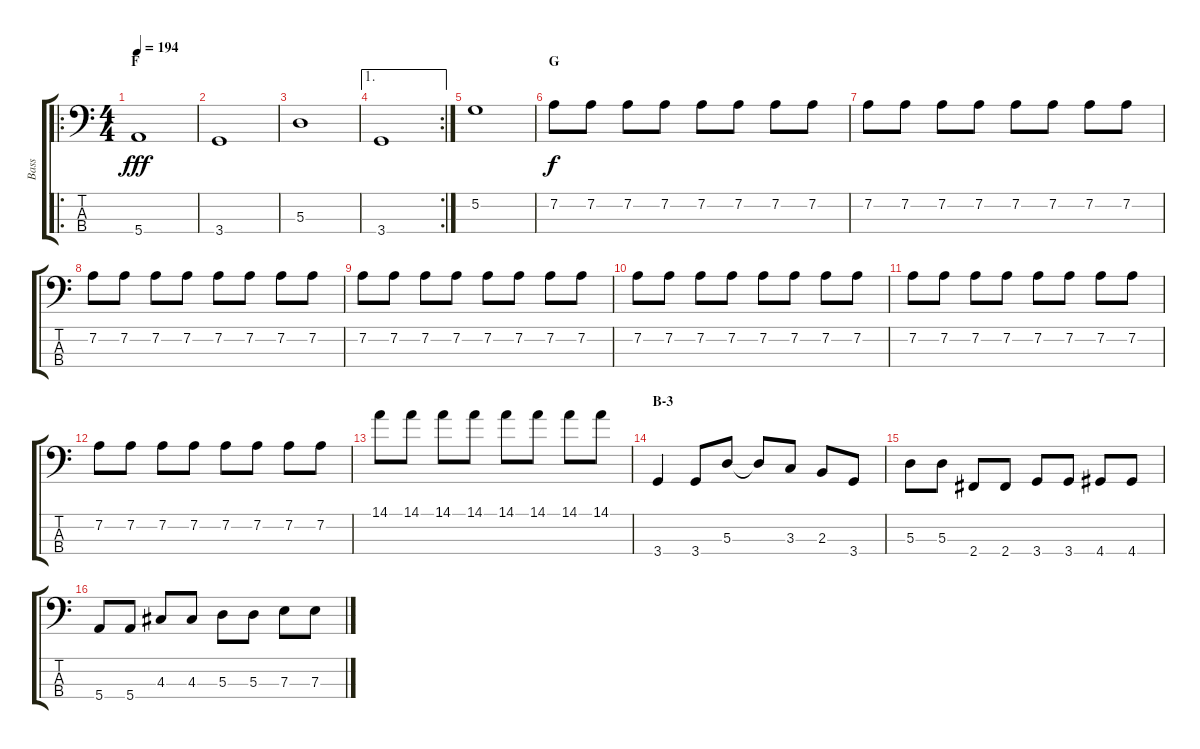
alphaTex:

\track ("Bass" "Bass") {instrument electricbasspick}
\staff {score tabs}
\tuning (G2 D2 A1 E1) {hide}
\ro
\ts (4 4)
\section ("" "F")
\tempo 194
\clef f4
\ks c
5.4.1{dy fff} |
3.4.1 |
5.3.1 |
\ae 1
\rc 2
3.4.1 |
5.2.1 |
\section ("" "G")
7.2.8{dy f} 7.2.8 7.2.8 7.2.8 7.2.8 7.2.8 7.2.8 7.2.8 |
7.2.8 7.2.8 7.2.8 7.2.8 7.2.8 7.2.8 7.2.8 7.2.8 |
7.2.8 7.2.8 7.2.8 7.2.8 7.2.8 7.2.8 7.2.8 7.2.8 |
7.2.8 7.2.8 7.2.8 7.2.8 7.2.8 7.2.8 7.2.8 7.2.8 |
7.2.8 7.2.8 7.2.8 7.2.8 7.2.8 7.2.8 7.2.8 7.2.8 |
7.2.8 7.2.8 7.2.8 7.2.8 7.2.8 7.2.8 7.2.8 7.2.8 |
7.2.8 7.2.8 7.2.8 7.2.8 7.2.8 7.2.8 7.2.8 7.2.8 |
14.1.8 14.1.8 14.1.8 14.1.8 14.1.8 14.1.8 14.1.8 14.1.8 |
\section ("" "B-3")
3.4.4 3.4.8 5.3.8 5.3{t}.8 3.3.8 2.3.8 3.4.8 |
5.3.8 5.3.8 2.4.8 2.4.8 3.4.8 3.4.8 4.4.8 4.4.8 |
5.4.8 5.4.8 4.3.8 4.3.8 5.3.8 5.3.8 7.3.8 7.3.8
